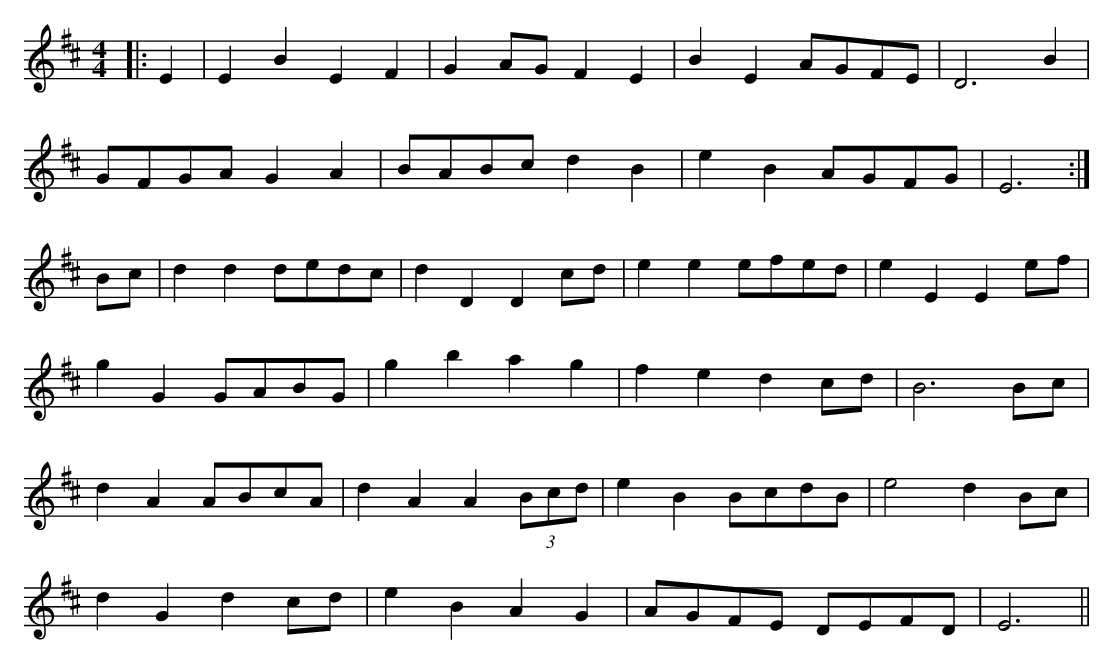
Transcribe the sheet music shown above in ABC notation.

X:1
M:4/4
K:Edor
|:E2|E2B2 E2F2|G2AG F2E2|B2E2 AGFE|D6 B2|
GFGA G2A2|BABc d2B2|e2B2 AGFG|E6:|
Bc|d2d2 dedc|d2D2 D2cd|e2e2 efed|e2E2 E2ef|
g2G2 GABG|g2b2 a2g2|f2e2 d2cd|B6 Bc|
d2A2 ABcA|d2A2 A2 (3Bcd|e2B2 BcdB|e4 d2Bc|
d2G2 d2cd|e2B2 A2G2|AGFE DEFD|E6||
